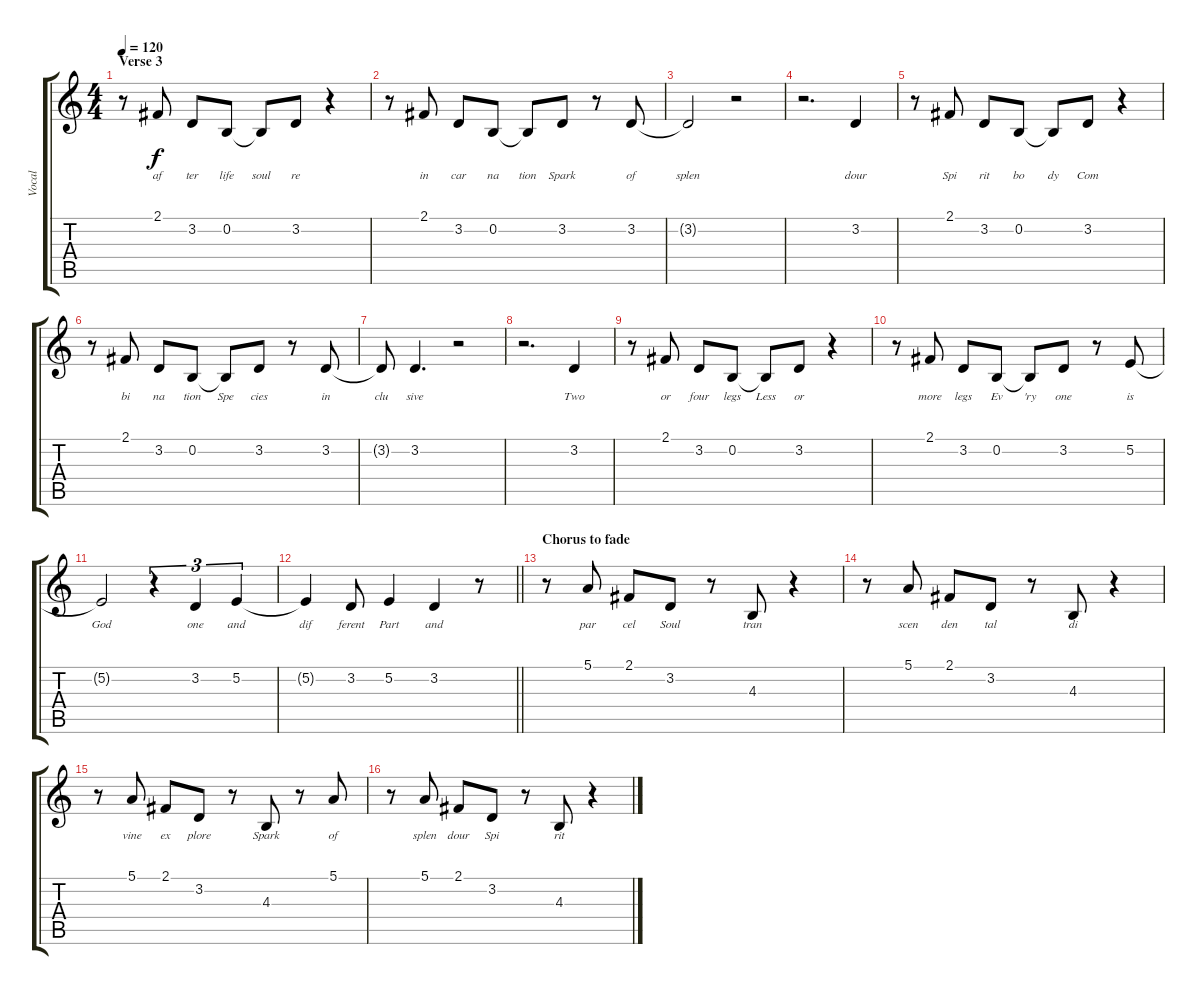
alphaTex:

\track ("Vocal" "Vocal") {instrument acousticgrandpiano}
\staff {score tabs}
\tuning (E4 B3 G3 D3 A2 E2) {hide}
\ts (4 4)
\section ("" "Verse 3")
\tempo 120
\clef g2
\ks c
r.8{dy f} 2.1.8{lyrics (0 "af") lyrics (1 "") lyrics (2 "") lyrics (3 "") lyrics (4 "")} 3.2.8{lyrics (0 "ter") lyrics (1 "") lyrics (2 "") lyrics (3 "") lyrics (4 "")} 0.2.8{lyrics (0 "life") lyrics (1 "") lyrics (2 "") lyrics (3 "") lyrics (4 "")} 0.2{t}.8{lyrics (0 "soul") lyrics (1 "") lyrics (2 "") lyrics (3 "") lyrics (4 "")} 3.2.8{lyrics (0 "re") lyrics (1 "") lyrics (2 "") lyrics (3 "") lyrics (4 "")} r.4 |
r.8 2.1.8{lyrics (0 "in") lyrics (1 "") lyrics (2 "") lyrics (3 "") lyrics (4 "")} 3.2.8{lyrics (0 "car") lyrics (1 "") lyrics (2 "") lyrics (3 "") lyrics (4 "")} 0.2.8{lyrics (0 "na") lyrics (1 "") lyrics (2 "") lyrics (3 "") lyrics (4 "")} 0.2{t}.8{lyrics (0 "tion") lyrics (1 "") lyrics (2 "") lyrics (3 "") lyrics (4 "")} 3.2.8{lyrics (0 "Spark") lyrics (1 "") lyrics (2 "") lyrics (3 "") lyrics (4 "")} r.8 3.2.8{lyrics (0 "of") lyrics (1 "") lyrics (2 "") lyrics (3 "") lyrics (4 "")} |
3.2{t}.2{lyrics (0 "splen") lyrics (1 "") lyrics (2 "") lyrics (3 "") lyrics (4 "")} r.2 |
r.2{d} 3.2.4{lyrics (0 "dour") lyrics (1 "") lyrics (2 "") lyrics (3 "") lyrics (4 "")} |
r.8 2.1.8{lyrics (0 "Spi") lyrics (1 "") lyrics (2 "") lyrics (3 "") lyrics (4 "")} 3.2.8{lyrics (0 "rit") lyrics (1 "") lyrics (2 "") lyrics (3 "") lyrics (4 "")} 0.2.8{lyrics (0 "bo") lyrics (1 "") lyrics (2 "") lyrics (3 "") lyrics (4 "")} 0.2{t}.8{lyrics (0 "dy") lyrics (1 "") lyrics (2 "") lyrics (3 "") lyrics (4 "")} 3.2.8{lyrics (0 "Com") lyrics (1 "") lyrics (2 "") lyrics (3 "") lyrics (4 "")} r.4 |
r.8 2.1.8{lyrics (0 "bi") lyrics (1 "") lyrics (2 "") lyrics (3 "") lyrics (4 "")} 3.2.8{lyrics (0 "na") lyrics (1 "") lyrics (2 "") lyrics (3 "") lyrics (4 "")} 0.2.8{lyrics (0 "tion") lyrics (1 "") lyrics (2 "") lyrics (3 "") lyrics (4 "")} 0.2{t}.8{lyrics (0 "Spe") lyrics (1 "") lyrics (2 "") lyrics (3 "") lyrics (4 "")} 3.2.8{lyrics (0 "cies") lyrics (1 "") lyrics (2 "") lyrics (3 "") lyrics (4 "")} r.8 3.2.8{lyrics (0 "in") lyrics (1 "") lyrics (2 "") lyrics (3 "") lyrics (4 "")} |
3.2{t}.8{lyrics (0 "clu") lyrics (1 "") lyrics (2 "") lyrics (3 "") lyrics (4 "")} 3.2.4{d lyrics (0 "sive") lyrics (1 "") lyrics (2 "") lyrics (3 "") lyrics (4 "")} r.2 |
r.2{d} 3.2.4{lyrics (0 "Two") lyrics (1 "") lyrics (2 "") lyrics (3 "") lyrics (4 "")} |
r.8 2.1.8{lyrics (0 "or") lyrics (1 "") lyrics (2 "") lyrics (3 "") lyrics (4 "")} 3.2.8{lyrics (0 "four") lyrics (1 "") lyrics (2 "") lyrics (3 "") lyrics (4 "")} 0.2.8{lyrics (0 "legs") lyrics (1 "") lyrics (2 "") lyrics (3 "") lyrics (4 "")} 0.2{t}.8{lyrics (0 "Less") lyrics (1 "") lyrics (2 "") lyrics (3 "") lyrics (4 "")} 3.2.8{lyrics (0 "or") lyrics (1 "") lyrics (2 "") lyrics (3 "") lyrics (4 "")} r.4 |
r.8 2.1.8{lyrics (0 "more") lyrics (1 "") lyrics (2 "") lyrics (3 "") lyrics (4 "")} 3.2.8{lyrics (0 "legs") lyrics (1 "") lyrics (2 "") lyrics (3 "") lyrics (4 "")} 0.2.8{lyrics (0 "Ev") lyrics (1 "") lyrics (2 "") lyrics (3 "") lyrics (4 "")} 0.2{t}.8{lyrics (0 "'ry") lyrics (1 "") lyrics (2 "") lyrics (3 "") lyrics (4 "")} 3.2.8{lyrics (0 "one") lyrics (1 "") lyrics (2 "") lyrics (3 "") lyrics (4 "")} r.8 5.2.8{lyrics (0 "is") lyrics (1 "") lyrics (2 "") lyrics (3 "") lyrics (4 "")} |
5.2{t}.2{lyrics (0 "God") lyrics (1 "") lyrics (2 "") lyrics (3 "") lyrics (4 "")} r.4{tu (3 2)} 3.2.4{tu (3 2) lyrics (0 "one") lyrics (1 "") lyrics (2 "") lyrics (3 "") lyrics (4 "")} 5.2.4{tu (3 2) lyrics (0 "and") lyrics (1 "") lyrics (2 "") lyrics (3 "") lyrics (4 "")} |
\barLineRight lightlight
5.2{t}.4{lyrics (0 "dif") lyrics (1 "") lyrics (2 "") lyrics (3 "") lyrics (4 "")} 3.2.8{lyrics (0 "ferent") lyrics (1 "") lyrics (2 "") lyrics (3 "") lyrics (4 "")} 5.2.4{lyrics (0 "Part") lyrics (1 "") lyrics (2 "") lyrics (3 "") lyrics (4 "")} 3.2.4{lyrics (0 "and") lyrics (1 "") lyrics (2 "") lyrics (3 "") lyrics (4 "")} r.8 |
\section ("" "Chorus to fade")
r.8 5.1.8{lyrics (0 "par") lyrics (1 "") lyrics (2 "") lyrics (3 "") lyrics (4 "")} 2.1.8{lyrics (0 "cel") lyrics (1 "") lyrics (2 "") lyrics (3 "") lyrics (4 "")} 3.2.8{lyrics (0 "Soul") lyrics (1 "") lyrics (2 "") lyrics (3 "") lyrics (4 "")} r.8 4.3.8{lyrics (0 "tran") lyrics (1 "") lyrics (2 "") lyrics (3 "") lyrics (4 "")} r.4 |
r.8 5.1.8{lyrics (0 "scen") lyrics (1 "") lyrics (2 "") lyrics (3 "") lyrics (4 "")} 2.1.8{lyrics (0 "den") lyrics (1 "") lyrics (2 "") lyrics (3 "") lyrics (4 "")} 3.2.8{lyrics (0 "tal") lyrics (1 "") lyrics (2 "") lyrics (3 "") lyrics (4 "")} r.8 4.3.8{lyrics (0 "di") lyrics (1 "") lyrics (2 "") lyrics (3 "") lyrics (4 "")} r.4 |
r.8 5.1.8{lyrics (0 "vine") lyrics (1 "") lyrics (2 "") lyrics (3 "") lyrics (4 "")} 2.1.8{lyrics (0 "ex") lyrics (1 "") lyrics (2 "") lyrics (3 "") lyrics (4 "")} 3.2.8{lyrics (0 "plore") lyrics (1 "") lyrics (2 "") lyrics (3 "") lyrics (4 "")} r.8 4.3.8{lyrics (0 "Spark") lyrics (1 "") lyrics (2 "") lyrics (3 "") lyrics (4 "")} r.8 5.1.8{lyrics (0 "of") lyrics (1 "") lyrics (2 "") lyrics (3 "") lyrics (4 "")} |
r.8 5.1.8{lyrics (0 "splen") lyrics (1 "") lyrics (2 "") lyrics (3 "") lyrics (4 "")} 2.1.8{lyrics (0 "dour") lyrics (1 "") lyrics (2 "") lyrics (3 "") lyrics (4 "")} 3.2.8{lyrics (0 "Spi") lyrics (1 "") lyrics (2 "") lyrics (3 "") lyrics (4 "")} r.8 4.3.8{lyrics (0 "rit") lyrics (1 "") lyrics (2 "") lyrics (3 "") lyrics (4 "")} r.4
